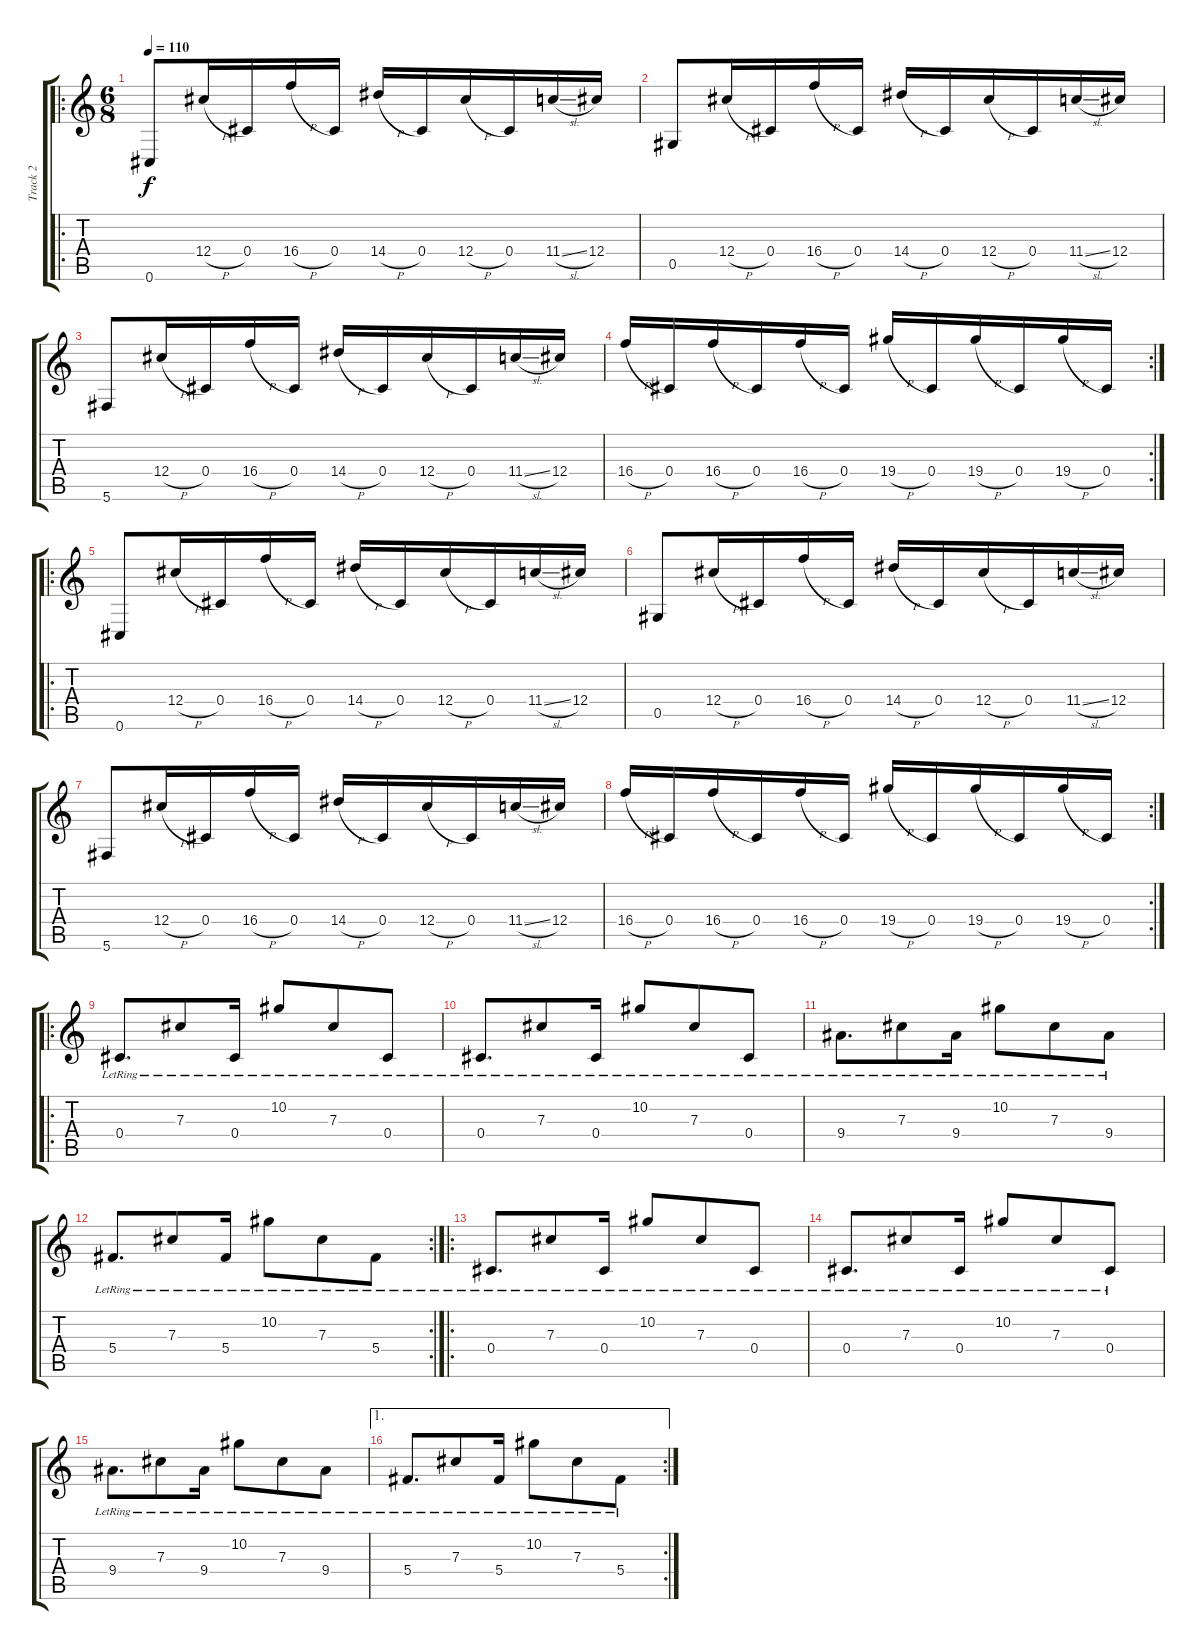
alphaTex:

\track ("Track 2" "Track 2") {instrument distortionguitar}
\staff {score tabs}
\tuning (Eb4 Bb3 Gb3 Db3 Ab2 Db2) {hide}
\ro
\ts (6 8)
\tempo 110
\clef g2
\ks c
0.6.8{dy f} 12.4{h}.16 0.4.16 16.4{h}.16 0.4.16 14.4{h}.16 0.4.16 12.4{h}.16 0.4.16 11.4{sl}.16 12.4.16 |
0.5.8 12.4{h}.16 0.4.16 16.4{h}.16 0.4.16 14.4{h}.16 0.4.16 12.4{h}.16 0.4.16 11.4{sl}.16 12.4.16 |
5.6.8 12.4{h}.16 0.4.16 16.4{h}.16 0.4.16 14.4{h}.16 0.4.16 12.4{h}.16 0.4.16 11.4{sl}.16 12.4.16 |
\rc 2
16.4{h}.16 0.4.16 16.4{h}.16 0.4.16 16.4{h}.16 0.4.16 19.4{h}.16 0.4.16 19.4{h}.16 0.4.16 19.4{h}.16 0.4.16 |
\ro
0.6.8 12.4{h}.16 0.4.16 16.4{h}.16 0.4.16 14.4{h}.16 0.4.16 12.4{h}.16 0.4.16 11.4{sl}.16 12.4.16 |
0.5.8 12.4{h}.16 0.4.16 16.4{h}.16 0.4.16 14.4{h}.16 0.4.16 12.4{h}.16 0.4.16 11.4{sl}.16 12.4.16 |
5.6.8 12.4{h}.16 0.4.16 16.4{h}.16 0.4.16 14.4{h}.16 0.4.16 12.4{h}.16 0.4.16 11.4{sl}.16 12.4.16 |
\rc 2
16.4{h}.16 0.4.16 16.4{h}.16 0.4.16 16.4{h}.16 0.4.16 19.4{h}.16 0.4.16 19.4{h}.16 0.4.16 19.4{h}.16 0.4.16 |
\ro
0.4{lr}.8{d instrument acousticguitarsteel} 7.3{lr}.8 0.4{lr}.16 10.2{lr}.8 7.3{lr}.8 0.4{lr}.8 |
0.4{lr}.8{d} 7.3{lr}.8 0.4{lr}.16 10.2{lr}.8 7.3{lr}.8 0.4{lr}.8 |
9.4{lr}.8{d} 7.3{lr}.8 9.4{lr}.16 10.2{lr}.8 7.3{lr}.8 9.4{lr}.8 |
\rc 2
5.4{lr}.8{d} 7.3{lr}.8 5.4{lr}.16 10.2{lr}.8 7.3{lr}.8 5.4{lr}.8 |
\ro
0.4{lr}.8{d instrument acousticguitarsteel} 7.3{lr}.8 0.4{lr}.16 10.2{lr}.8 7.3{lr}.8 0.4{lr}.8 |
0.4{lr}.8{d} 7.3{lr}.8 0.4{lr}.16 10.2{lr}.8 7.3{lr}.8 0.4{lr}.8 |
9.4{lr}.8{d} 7.3{lr}.8 9.4{lr}.16 10.2{lr}.8 7.3{lr}.8 9.4{lr}.8 |
\ae 1
\rc 2
5.4{lr}.8{d} 7.3{lr}.8 5.4{lr}.16 10.2{lr}.8 7.3{lr}.8 5.4{lr}.8
